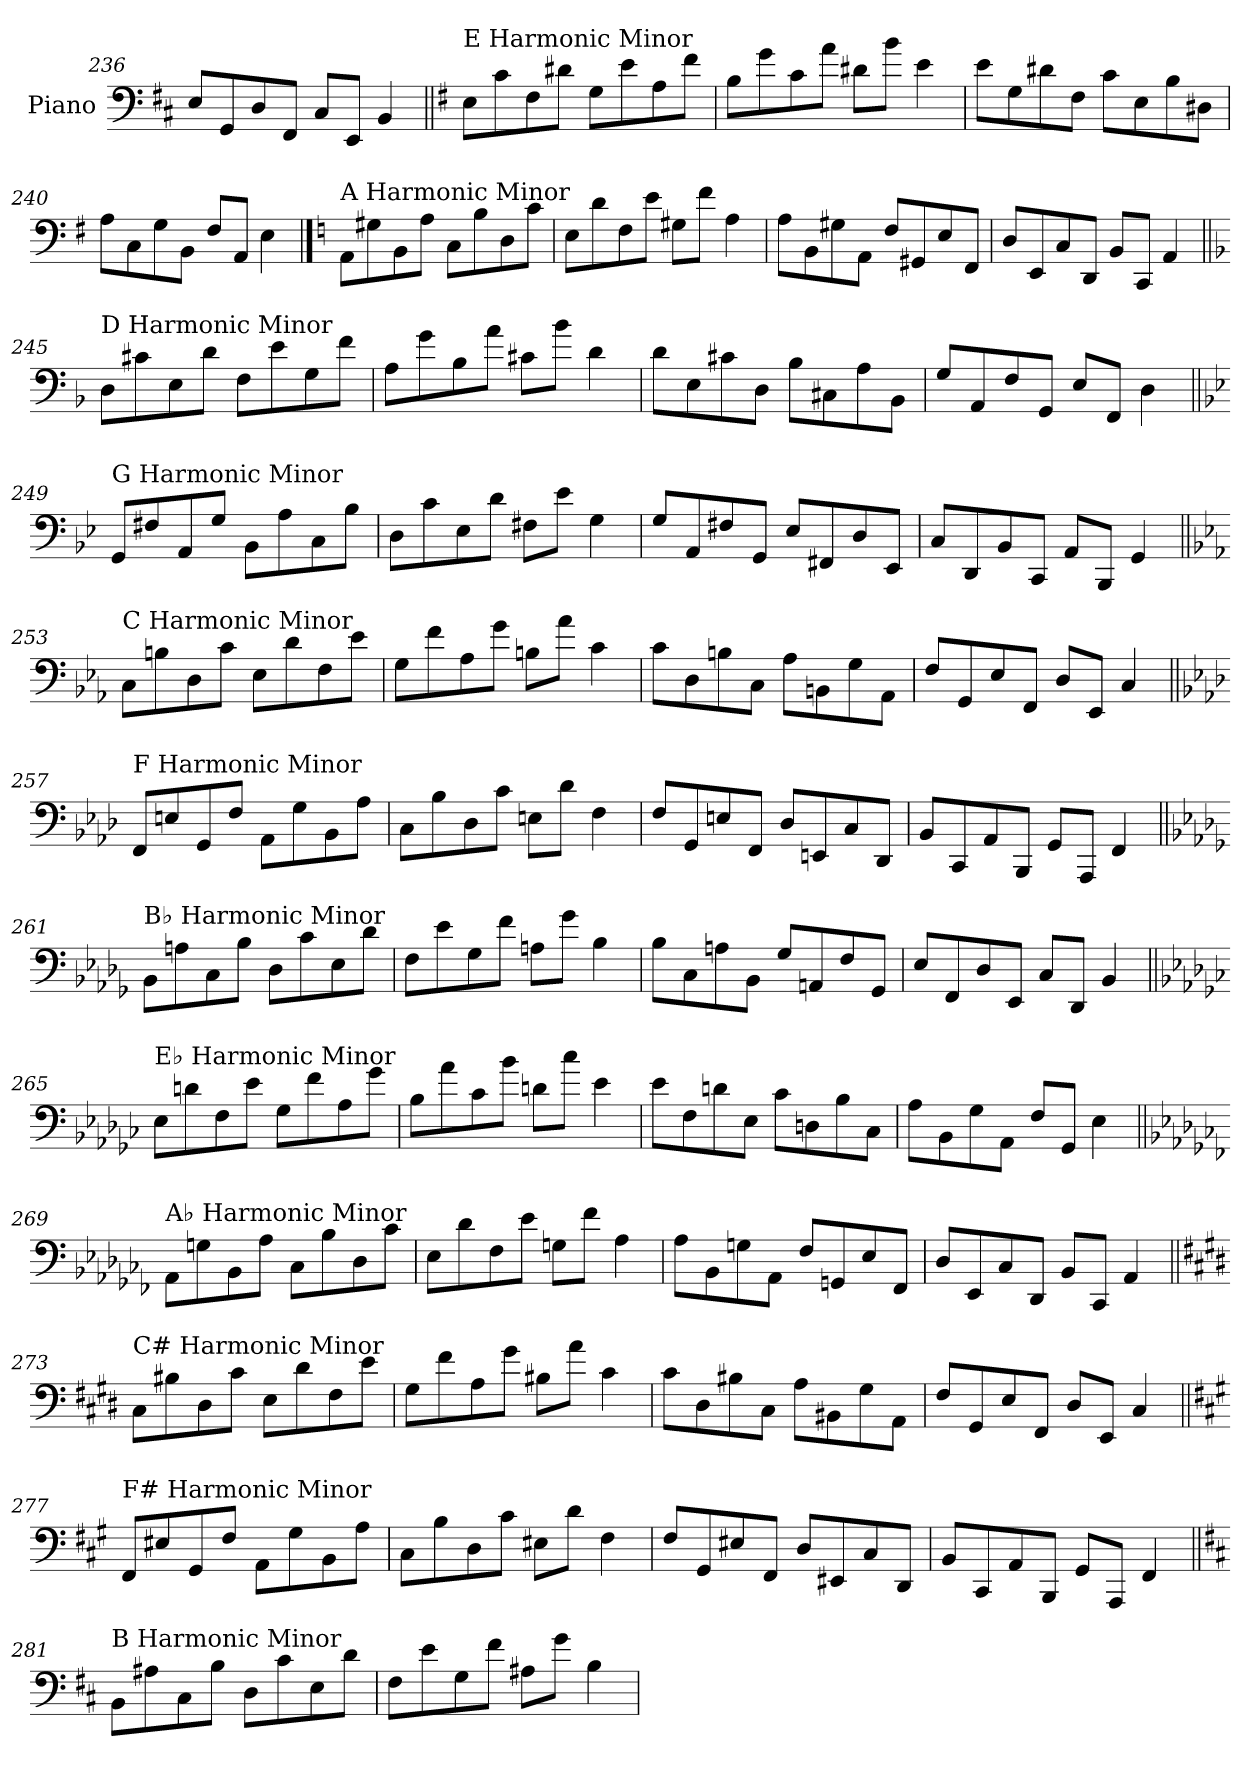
**kern
*part1
*staff1
*I"Piano
*I'Pno.
*clefF4
*k[f#c#]
=236
8E/L
8GG/
8D/
8FF#/J
8C#/L
8EE/J
4BB/
!!LO:LB:g=z
=237||
*k[f#]
!LO:TX:a:t=E Harmonic Minor
8E\L
8c\
8F#\
8d#X\J
8G\L
8e\
8A\
8f#\J
=238
8B\L
8g\
8c\
8a\J
8d#X\L
8b\J
4e\
=239
8e\L
8G\
8d#X\
8F#\J
8c\L
8E\
8B\
8D#X\J
=240
8A\L
8C\
8G\
8BB\J
8F#/L
8AA/J
4E\
!!LO:PB:g=z
==241
*k[]
!LO:TX:a:t=A Harmonic Minor
8AA\L
8G#X\
8BB\
8A\J
8C\L
8B\
8D\
8c\J
=242
8E\L
8d\
8F\
8e\J
8G#X\L
8f\J
4A\
=243
8A\L
8BB\
8G#X\
8AA\J
8F/L
8GG#X/
8E/
8FF/J
=244
8D/L
8EE/
8C/
8DD/J
8BB/L
8CC/J
4AA/
!!LO:LB:g=z
=245||
*k[b-]
!LO:TX:a:t=D Harmonic Minor
8D\L
8c#X\
8E\
8d\J
8F\L
8e\
8G\
8f\J
=246
8A\L
8g\
8B-\
8a\J
8c#X\L
8b-\J
4d\
=247
8d\L
8E\
8c#X\
8D\J
8B-\L
8C#X\
8A\
8BB-\J
=248
8G/L
8AA/
8F/
8GG/J
8E/L
8FF/J
4D\
!!LO:LB:g=z
=249||
*k[b-e-]
!LO:TX:a:t=G Harmonic Minor
8GG/L
8F#X/
8AA/
8G/J
8BB-\L
8A\
8C\
8B-\J
=250
8D\L
8c\
8E-\
8d\J
8F#X\L
8e-\J
4G\
=251
8G/L
8AA/
8F#X/
8GG/J
8E-/L
8FF#X/
8D/
8EE-/J
=252
8C/L
8DD/
8BB-/
8CC/J
8AA/L
8BBB-/J
4GG/
!!LO:LB:g=z
=253||
*k[b-e-a-]
!LO:TX:a:t=C Harmonic Minor
8C\L
8Bn\
8D\
8c\J
8E-\L
8d\
8F\
8e-\J
=254
8G\L
8f\
8A-\
8g\J
8Bn\L
8a-\J
4c\
=255
8c\L
8D\
8Bn\
8C\J
8A-\L
8BBn\
8G\
8AA-\J
=256
8F/L
8GG/
8E-/
8FF/J
8D/L
8EE-/J
4C/
!!LO:LB:g=z
=257||
*k[b-e-a-d-]
!LO:TX:a:t=F Harmonic Minor
8FF/L
8En/
8GG/
8F/J
8AA-\L
8G\
8BB-\
8A-\J
=258
8C\L
8B-\
8D-\
8c\J
8En\L
8d-\J
4F\
=259
8F/L
8GG/
8En/
8FF/J
8D-/L
8EEn/
8C/
8DD-/J
=260
8BB-/L
8CC/
8AA-/
8BBB-/J
8GG/L
8AAA-/J
4FF/
!!LO:LB:g=z
=261||
*k[b-e-a-d-g-]
!LO:TX:a:t=B♭ Harmonic Minor
8BB-\L
8An\
8C\
8B-\J
8D-\L
8c\
8E-\
8d-\J
=262
8F\L
8e-\
8G-\
8f\J
8An\L
8g-\J
4B-\
=263
8B-\L
8C\
8An\
8BB-\J
8G-/L
8AAn/
8F/
8GG-/J
=264
8E-/L
8FF/
8D-/
8EE-/J
8C/L
8DD-/J
4BB-/
!!LO:PB:g=z
=265||
*k[b-e-a-d-g-c-]
!LO:TX:a:t=E♭ Harmonic Minor
8E-\L
8dn\
8F\
8e-\J
8G-\L
8f\
8A-\
8g-\J
=266
8B-\L
8a-\
8c-\
8b-\J
8dn\L
8cc-\J
4e-\
=267
8e-\L
8F\
8dn\
8E-\J
8c-\L
8Dn\
8B-\
8C-\J
=268
8A-\L
8BB-\
8G-\
8AA-\J
8F/L
8GG-/J
4E-\
!!LO:LB:g=z
=269||
*k[b-e-a-d-g-c-f-]
!LO:TX:a:t=A♭ Harmonic Minor
8AA-\L
8Gn\
8BB-\
8A-\J
8C-\L
8B-\
8D-\
8c-\J
=270
8E-\L
8d-\
8F-\
8e-\J
8Gn\L
8f-\J
4A-\
=271
8A-\L
8BB-\
8Gn\
8AA-\J
8F-/L
8GGn/
8E-/
8FF-/J
=272
8D-/L
8EE-/
8C-/
8DD-/J
8BB-/L
8CC-/J
4AA-/
!!LO:LB:g=z
=273||
*k[f#c#g#d#]
!LO:TX:a:t=C# Harmonic Minor
8C#\L
8B#X\
8D#\
8c#\J
8E\L
8d#\
8F#\
8e\J
=274
8G#\L
8f#\
8A\
8g#\J
8B#X\L
8a\J
4c#\
=275
8c#\L
8D#\
8B#X\
8C#\J
8A\L
8BB#X\
8G#\
8AA\J
=276
8F#/L
8GG#/
8E/
8FF#/J
8D#/L
8EE/J
4C#/
!!LO:LB:g=z
=277||
*k[f#c#g#]
!LO:TX:a:t=F# Harmonic Minor
8FF#/L
8E#X/
8GG#/
8F#/J
8AA\L
8G#\
8BB\
8A\J
=278
8C#\L
8B\
8D\
8c#\J
8E#X\L
8d\J
4F#\
=279
8F#/L
8GG#/
8E#X/
8FF#/J
8D/L
8EE#X/
8C#/
8DD/J
=280
8BB/L
8CC#/
8AA/
8BBB/J
8GG#/L
8AAA/J
4FF#/
!!LO:LB:g=z
=281||
*k[f#c#]
!LO:TX:a:t=B Harmonic Minor
8BB\L
8A#X\
8C#\
8B\J
8D\L
8c#\
8E\
8d\J
=282
8F#\L
8e\
8G\
8f#\J
8A#X\L
8g\J
4B\
=
*-
